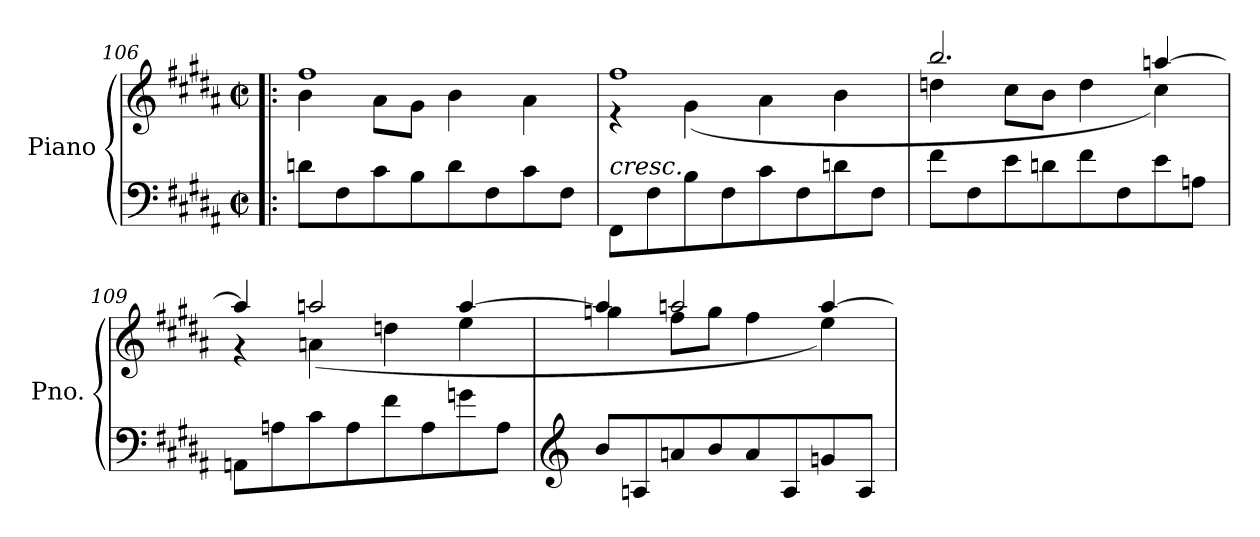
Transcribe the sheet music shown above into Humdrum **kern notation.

**kern	**kern
*part1	*part1
*staff2	*staff1
*I"Piano	*
*I'Pno.	*
!!LO:LB:g=z
*clefF4	*clefG2
*k[f#c#g#d#a#]	*k[f#c#g#d#a#]
*M2/2	*M2/2
*met(c|)	*met(c|)
=106!|:	=106!|:
*	*^
8dn\L	1ff#	4b\
8F#\	.	.
8c#\	.	8a#\L
8B\	.	8g#\J
8d\	.	4b\
8F#\	.	.
8c#\	.	4a#\
8F#\J	.	.
=107	=107	=107
!LO:TX:a:i:t=cresc.	!	!
8FF#\L	1ff#	4r
8F#\	.	.
8B\	.	(<4g#\
8F#\	.	.
8c#\	.	4a#\
8F#\	.	.
8dn\	.	4b\
8F#\J	.	.
=108	=108	=108
8f#\L	2.bb/	4ddn\
8F#\	.	.
8e\	.	8cc#\L
8dn\	.	8b\J
8f#\	.	4dd\
8F#\	.	.
8e\	[4aan/	4cc#\)
8An\J	.	.
=109	=109	=109
8AAn\L	4aa/]	4r
8An\	.	.
8c#\	2aan/	(<4an\
8A\	.	.
8f#\	.	4ddn\
8A\	.	.
8gn\	[4aa/	4ee\
8A\J	.	.
!!LO:LB:g=z	!!
=110	=110	=110
*clefG2	*	*
8b/L	4aa/]	4ggn\
8An/	.	.
8an/	2aan/	8ff#\L
8b/	.	8gg\J
8a/	.	4ff#\
8A/	.	.
8gn/	[4aa/	4ee\)
8A/J	.	.
*	*v	*v
=	=
*-	*-
